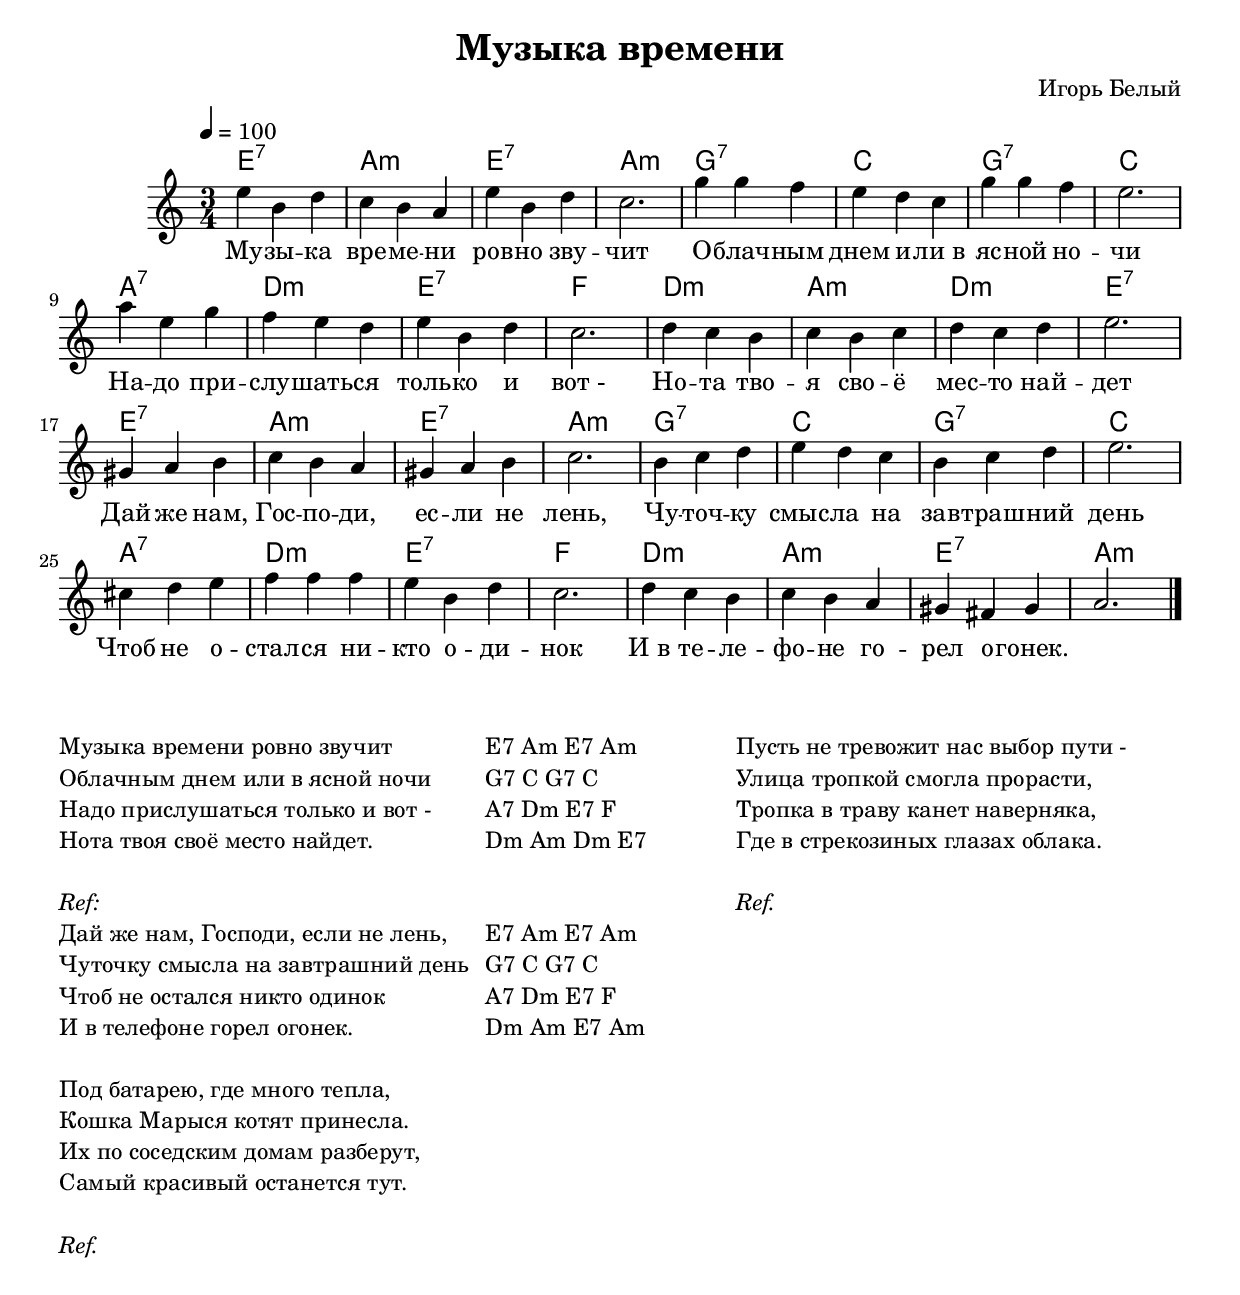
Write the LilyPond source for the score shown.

\header {
  title = "Музыка времени"
  composer = "Игорь Белый"
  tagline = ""
}

%\version "2.10.33"

% European system (A B H C D E F G)
\include "deutsch.ly"

#(set! paper-alist (cons '("my size" . (cons (* 210 mm) (* 223 mm))) paper-alist)) % урезал высоту чтобы убрать пустое поле

\paper {
  #(set-paper-size "my size")
}

lnotes = \relative c' {
  \time 3/4
  \key a \minor
  \tempo 4 = 100
  e'4 h d c h a e'4 h d c2.
  g'4 g f e d c g' g f e2. \break
  a4 e g f e d e h d c2.
  d4 c h c h c d c d e2. \break
  gis,4 a h c h a gis a h c2.
  h4 c d e d c h c d e2. \break
  cis4 d e f f f e h d c2.
  d4 c h c h a gis fis gis a2.

  \bar "|."
}

ltext = \lyricmode {
  Му -- зы -- ка вре -- ме -- ни ров -- но зву -- чит
  О -- блач -- ным днем и -- ли_в яс -- ной но -- чи
  На -- до при -- слу -- шать -- ся толь -- ко и вот_-
  Но -- та тво -- я сво -- ё мес -- то най -- дет
  Дай же нам, Гос -- по -- ди, ес -- ли не лень,
  Чу -- точ -- ку смыс -- ла на зав -- траш -- ний день
  Чтоб не о -- стал -- ся ни -- кто о -- ди -- нок
  И_в те -- ле -- фо -- не го -- рел о -- гонек.
}

\score {
  <<
    \chords { \germanChords e2.:7 a:m e:7 a:m g:7 c g:7 c a:7 d:m e:7 f d:m a:m d:m e:7
                            e2.:7 a:m e:7 a:m g:7 c g:7 c a:7 d:m e:7 f d:m a:m e:7 a:m}
    \new Staff \with {
      \consists "Volta_engraver"
    }
    \new Voice = "guit" \lnotes
    \new Lyrics \lyricsto "guit" \ltext
  >>
  \midi{}
  \layout {
    \context {
      \Score
      \remove "Volta_engraver"
    }
  }
}
\markup {
  \column {
    \vspace #1
    "Музыка времени ровно звучит"
    "Облачным днем или в ясной ночи"
    "Надо прислушаться только и вот -"
    "Нота твоя своё место найдет."
    \vspace #1
    \line \italic {Ref:}
    "Дай же нам, Господи, если не лень,"
    "Чуточку смысла на завтрашний день"
    "Чтоб не остался никто одинок"
    "И в телефоне горел огонек."
    \vspace #1
    "Под батарею, где много тепла,"
    "Кошка Марыся котят принесла."
    "Их по соседским домам разберут,"
    "Самый красивый останется тут."
    \vspace #1
    \line \italic {Ref.}
  }
  \hspace #1
  \column {
    \vspace #1
    "E7 Am E7 Am"
    "G7 C G7 C"
    "A7 Dm E7 F"
    "Dm Am Dm E7"
    \vspace #1
    \vspace #1
    "E7 Am E7 Am"
    "G7 C G7 C"
    "A7 Dm E7 F"
    "Dm Am E7 Am"
  }
  \hspace #8
  \column{
    \vspace #1
    "Пусть не тревожит нас выбор пути -"
    "Улица тропкой смогла прорасти,"
    "Тропка в траву канет наверняка,"
    "Где в стрекозиных глазах облака."
    \vspace #1
    \line \italic {Ref.}
  }
}

